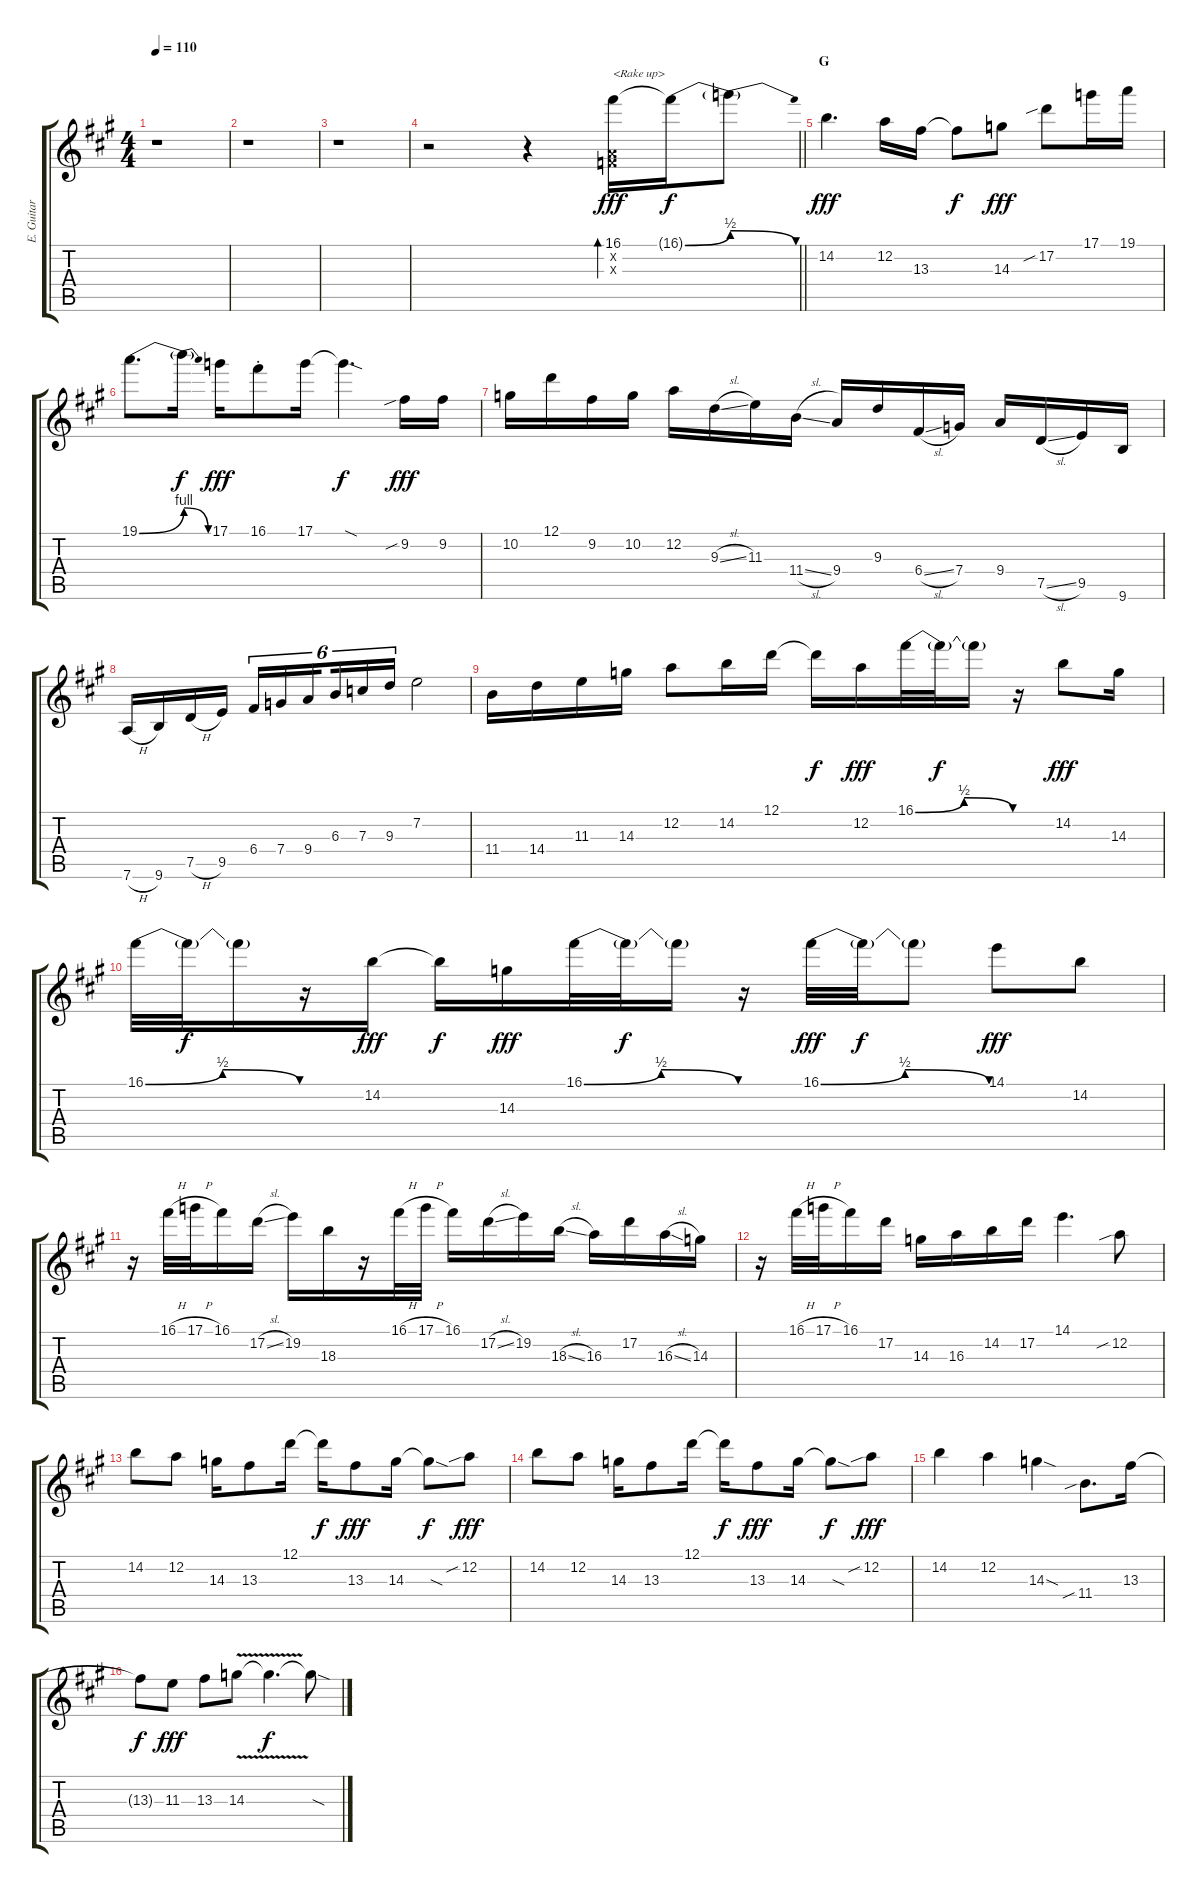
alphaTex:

\track ("E. Guitar I" "E. Guitar ") {instrument overdrivenguitar}
\staff {score tabs}
\tuning (D4 A3 F3 C3 G2 D2) {hide}
\ts (4 4)
\tempo 110
\clef g2
\ks a
r.1{dy f} |
r.1 |
r.1 |
\barLineRight lightlight
r.2 r.4 (16.1 0.2{x} 0.3{x}).16{bd 240 txt "<Rake up>" dy fff} 16.1{be (bend 0 0 60 2) t}.16{dy f} 16.1{be (release 0 2 60 0) t}.8 |
\section ("" "G")
14.2.4{d dy fff} 12.2.16 13.3.16 13.3{t}.8{dy f} 14.3.8{dy fff} 17.2{sib}.8 17.1.16 19.1.16 |
19.1{be (bend 0 0 60 4)}.8{d} 19.1{be (release 0 4 60 0) t}.16{dy f} 17.1.16{dy fff} 16.1{st}.8 17.1.16 17.1{sod t}.4{d dy f} 9.2{sib}.16{dy fff} 9.2.16 |
10.2.16 12.1.16 9.2.16 10.2.16 12.2.16 9.3{sl}.16 11.3.16 11.4{sl}.16 9.4.16 9.3.16 6.4{sl}.16 7.4.16 9.4.16 7.5{sl}.16 9.5.16 9.6.16 |
7.6{h}.16 9.6.16 7.5{h}.16 9.5.16 6.4.16{tu (6 4)} 7.4.16{tu (6 4)} 9.4.16{tu (6 4) beam splitsecondary} 6.3.16{tu (6 4)} 7.3.16{tu (6 4)} 9.3.16{tu (6 4)} 7.2.2 |
11.4.16 14.4.16 11.3.16 14.3.16 12.2.8 14.2.16 12.1.16 12.1{t}.16{dy f} 12.2.16{dy fff} 16.1{be (bendrelease 0 0 30 2 30 2 60 0)}.32 16.1{t}.32{dy f} 16.1{t}.16 r.16 14.2.8{dy fff} 14.3.16 |
16.1{be (bendrelease 0 0 30 2 30 2 60 0)}.32 16.1{t}.32{dy f} 16.1{t}.16 r.16 14.2.16{dy fff} 14.2{t}.16{dy f} 14.3.16{dy fff} 16.1{be (bendrelease 0 0 30 2 30 2 60 0)}.32 16.1{t}.32{dy f} 16.1{t}.16 r.16 16.1{be (bendrelease 0 0 30 2 30 2 60 0)}.32{dy fff} 16.1{t}.32{dy f} 16.1{t}.8 14.1.8{dy fff} 14.2.8 |
r.16 16.1{h}.32 17.1{h}.32 16.1.16 17.2{sl}.16 19.2.16 18.3.16 r.16 16.1{h}.32 17.1{h}.32 16.1.16 17.2{sl}.16 19.2.16 18.3{sl}.16 16.3.16 17.2.16 16.3{sl}.16 14.3.16 |
r.16 16.1{h}.32 17.1{h}.32 16.1.16 17.2.16 14.3.16 16.3.16 14.2.16 17.2.16 14.1.4{d} 12.2{sib}.8 |
14.2.8 12.2.8 14.3.16 13.3.8 12.1.16 12.1{t}.16{dy f} 13.3.8{dy fff} 14.3.16 14.3{sod t}.8{dy f} 12.2{sib}.8{dy fff} |
14.2.8 12.2.8 14.3.16 13.3.8 12.1.16 12.1{t}.16{dy f} 13.3.8{dy fff} 14.3.16 14.3{sod t}.8{dy f} 12.2{sib}.8{dy fff} |
14.2.4 12.2.4 14.3{sod}.4 11.4{sib}.8{d} 13.3.16 |
13.3{t}.8{dy f} 11.3.8{dy fff} 13.3.8 14.3{v}.8 14.3{t}.4{d dy f} 14.3{sod t}.8
